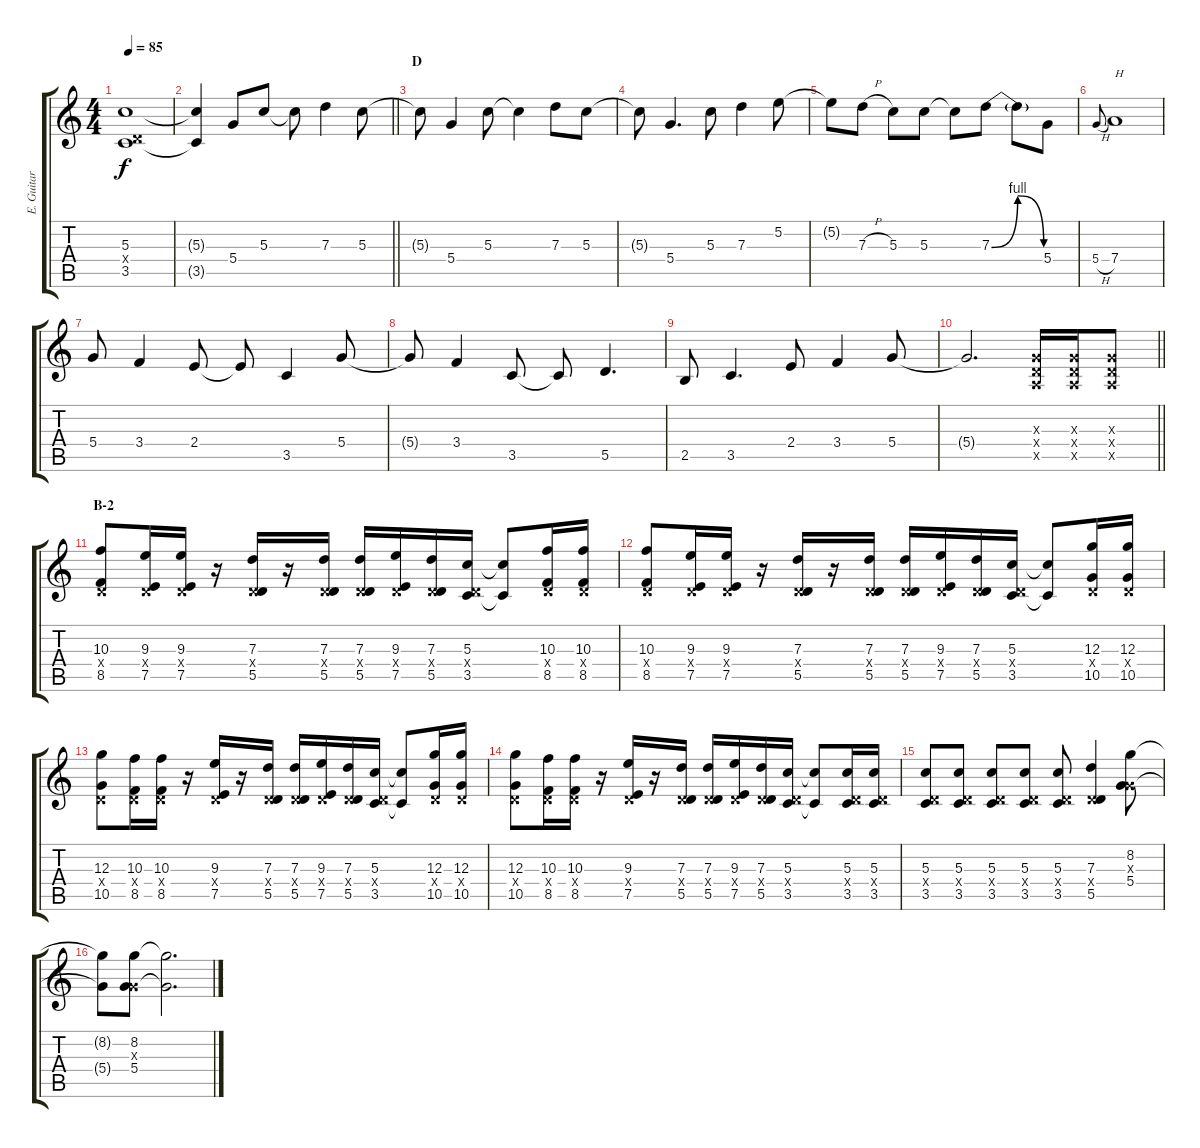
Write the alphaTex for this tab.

\track ("E. Guitar I" "E. Guitar ") {instrument electricguitarclean}
\staff {score tabs}
\tuning (E4 B3 G3 D3 A2 E2) {hide}
\ts (4 4)
\tempo 85
\clef g2
\ks c
(5.3 0.4{x} 3.5).1{dy f} |
\barLineRight lightlight
(5.3{t} 3.5{t}).4 5.4.8 5.3.8 5.3{t}.8 7.3.4 5.3.8 |
\section ("" "D")
5.3{t}.8 5.4.4 5.3.8 5.3{t}.4 7.3.8 5.3.8 |
5.3{t}.8 5.4.4{d} 5.3.8 7.3.4 5.2.8 |
5.2{t}.8 7.3{h}.8 5.3.8 5.3.8 5.3{t}.8 7.3{be (bendrelease 0 0 30 4 30 4 60 0)}.8 7.3{t}.8 5.4.8 |
5.4{h}.8{gr onbeat} 7.4.1{txt "H"} |
5.4.8 3.4.4 2.4.8 2.4{t}.8 3.5.4 5.4.8 |
5.4{t}.8 3.4.4 3.5.8 3.5{t}.8 5.5.4{d} |
2.5.8 3.5.4{d} 2.4.8 3.4.4 5.4.8 |
\barLineRight lightlight
5.4{t}.2{d} (0.3{x} 0.4{x} 0.5{x}).16 (0.3{x} 0.4{x} 0.5{x}).16 (0.3{x} 0.4{x} 0.5{x}).8 |
\section ("" "B-2")
(10.3 0.4{x} 8.5).8 (9.3 0.4{x} 7.5).16 (9.3 0.4{x} 7.5).16 r.16 (7.3 0.4{x} 5.5).16 r.16 (7.3 0.4{x} 5.5).16 (7.3 0.4{x} 5.5).16 (9.3 0.4{x} 7.5).16 (7.3 0.4{x} 5.5).16 (5.3 0.4{x} 3.5).16 (5.3{t} 3.5{t}).8 (10.3 0.4{x} 8.5).16 (10.3 0.4{x} 8.5).16 |
(10.3 0.4{x} 8.5).8 (9.3 0.4{x} 7.5).16 (9.3 0.4{x} 7.5).16 r.16 (7.3 0.4{x} 5.5).16 r.16 (7.3 0.4{x} 5.5).16 (7.3 0.4{x} 5.5).16 (9.3 0.4{x} 7.5).16 (7.3 0.4{x} 5.5).16 (5.3 0.4{x} 3.5).16 (5.3{t} 3.5{t}).8 (12.3 0.4{x} 10.5).16 (12.3 0.4{x} 10.5).16 |
(12.3 0.4{x} 10.5).8 (10.3 0.4{x} 8.5).16 (10.3 0.4{x} 8.5).16 r.16 (9.3 0.4{x} 7.5).16 r.16 (7.3 0.4{x} 5.5).16 (7.3 0.4{x} 5.5).16 (9.3 0.4{x} 7.5).16 (7.3 0.4{x} 5.5).16 (5.3 0.4{x} 3.5).16 (5.3{t} 3.5{t}).8 (12.3 0.4{x} 10.5).16 (12.3 0.4{x} 10.5).16 |
(12.3 0.4{x} 10.5).8 (10.3 0.4{x} 8.5).16 (10.3 0.4{x} 8.5).16 r.16 (9.3 0.4{x} 7.5).16 r.16 (7.3 0.4{x} 5.5).16 (7.3 0.4{x} 5.5).16 (9.3 0.4{x} 7.5).16 (7.3 0.4{x} 5.5).16 (5.3 0.4{x} 3.5).16 (5.3{t} 3.5{t}).8 (5.3 0.4{x} 3.5).16 (5.3 0.4{x} 3.5).16 |
(5.3 0.4{x} 3.5).8 (5.3 0.4{x} 3.5).8 (5.3 0.4{x} 3.5).8 (5.3 0.4{x} 3.5).8 (5.3 0.4{x} 3.5).8 (7.3 0.4{x} 5.5).4 (8.2 0.3{x} 5.4).8 |
(8.2{t} 5.4{t}).8 (8.2 0.3{x} 5.4).8 (8.2{t} 5.4{t}).2{d}
